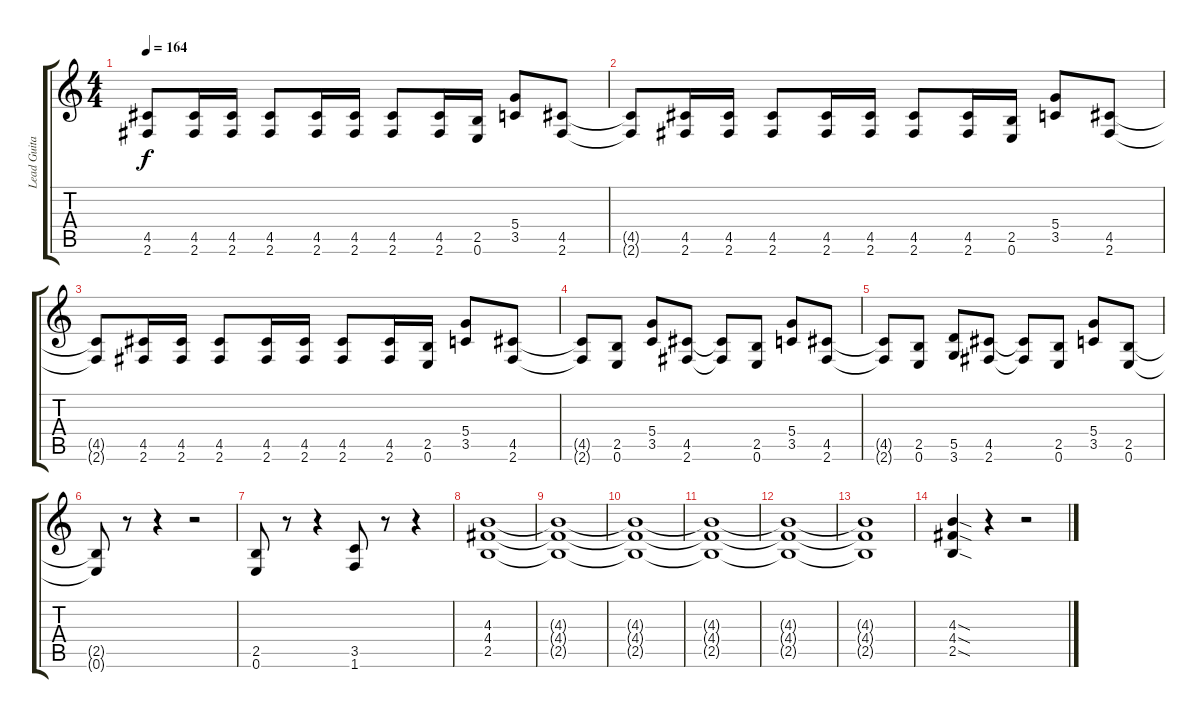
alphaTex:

\track ("Lead Guitar (Chris Poland)" "Lead Guita") {instrument distortionguitar}
\staff {score tabs}
\tuning (E4 B3 G3 D3 A2 E2) {hide}
\ts (4 4)
\tempo 164
\clef g2
\ks c
(4.5 2.6).8{dy f} (4.5 2.6).16 (4.5 2.6).16 (4.5 2.6).8 (4.5 2.6).16 (4.5 2.6).16 (4.5 2.6).8 (4.5 2.6).16 (2.5 0.6).16 (5.4 3.5).8 (4.5 2.6).8 |
(4.5{t} 2.6{t}).8 (4.5 2.6).16 (4.5 2.6).16 (4.5 2.6).8 (4.5 2.6).16 (4.5 2.6).16 (4.5 2.6).8 (4.5 2.6).16 (2.5 0.6).16 (5.4 3.5).8 (4.5 2.6).8 |
(4.5{t} 2.6{t}).8 (4.5 2.6).16 (4.5 2.6).16 (4.5 2.6).8 (4.5 2.6).16 (4.5 2.6).16 (4.5 2.6).8 (4.5 2.6).16 (2.5 0.6).16 (5.4 3.5).8 (4.5 2.6).8 |
(4.5{t} 2.6{t}).8 (2.5 0.6).8 (5.4 3.5).8 (4.5 2.6).8 (4.5{t} 2.6{t}).8 (2.5 0.6).8 (5.4 3.5).8 (4.5 2.6).8 |
(4.5{t} 2.6{t}).8 (2.5 0.6).8 (5.5 3.6).8 (4.5 2.6).8 (4.5{t} 2.6{t}).8 (2.5 0.6).8 (5.4 3.5).8 (2.5 0.6).8 |
(2.5{t} 0.6{t}).8 r.8 r.4 r.2 |
(2.5 0.6).8 r.8 r.4 (3.5 1.6).8 r.8 r.4 |
(4.3 4.4 2.5).1 |
(4.3{t} 4.4{t} 2.5{t}).1 |
(4.3{t} 4.4{t} 2.5{t}).1 |
(4.3{t} 4.4{t} 2.5{t}).1 |
(4.3{t} 4.4{t} 2.5{t}).1 |
(4.3{t} 4.4{t} 2.5{t}).1 |
(4.3{sod} 4.4{sod} 2.5{sod}).4 r.4 r.2
